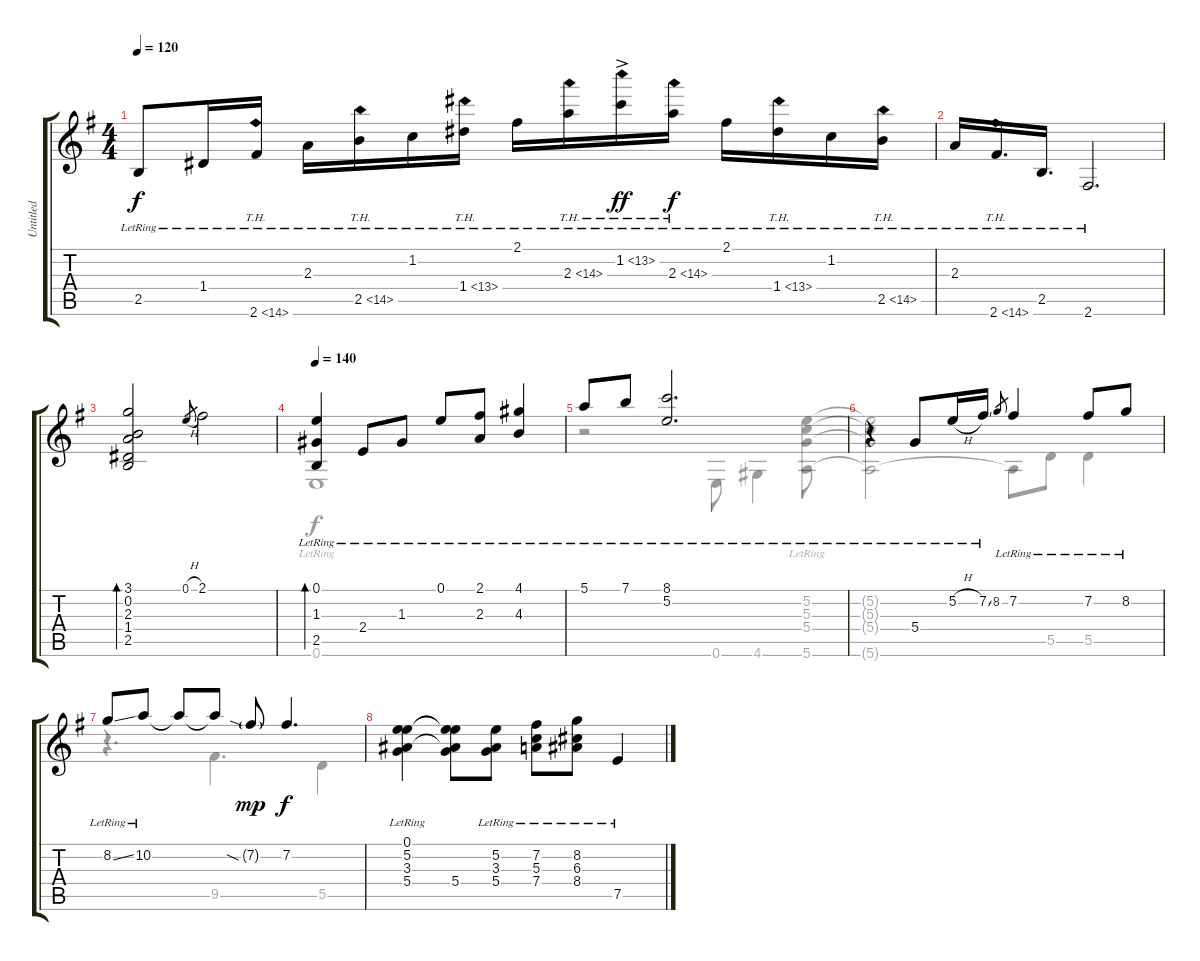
\track ("Untitled" "Untitled") {instrument acousticguitarsteel}
\staff {score tabs}
\tuning (E4 B3 G3 D3 A2 E2) {hide}
\voice
\ts (4 4)
\tempo 120
\clef g2
\ks g
2.5{lr}.8{dy f} 1.4{lr}.16 2.6{th 12 lr}.16{ot 8vb} 2.3{lr}.16 2.5{th 12 lr}.16{ot 8vb} 1.2{lr}.16 1.4{th 12 lr}.16{ot 8vb} 2.1{lr}.16 2.3{th 12 lr}.16{ot 8vb} 1.2{th 12 ac lr}.16{ot 8vb dy ff} 2.3{th 12 lr}.16{ot 8vb dy f} 2.1{lr}.16 1.4{th 12 lr}.16{ot 8vb} 1.2{lr}.16 2.5{th 12 lr}.16{ot 8vb} |
2.3{lr}.16 2.6{th 12 lr}.16{d ot 8vb} 2.5{lr}.16{d} 2.6{lr}.2{d} |
(3.1 0.2 2.3 1.4 2.5).2{bd 30} 0.1{h}.8{gr} 2.1.2 |
\tempo 140
(0.1{lr} 1.3{lr} 2.5{lr}).4{bd 30} 2.4{lr}.8 1.3{lr}.8 0.1{lr}.8 (2.1{lr} 2.3{lr}).8 (4.1{lr} 4.3{lr}).4 |
5.1{lr}.8 7.1{lr}.8 (8.1{lr} 5.2{lr}).2{d} |
r.4 5.4{lr}.8 5.2{h lr}.16 7.2{ss lr}.16 8.2.8{gr} 7.2{lr}.4 7.2{lr}.8 8.2{lr}.8 |
8.2{ss lr}.8 10.2{lr}.8 10.2{t}.8 10.2{t}.8 7.2{sia g}.8{dy mp} 7.2.4{d dy f} |
(0.1{lr} 5.2{lr} 3.3{lr} 5.4{lr}).4 (0.1{t} 5.2{t} 3.3{t} 5.4).8 (5.2{lr} 3.3{lr} 5.4{lr}).8 (7.2{lr} 5.3{lr} 7.4{lr}).8 (8.2{lr} 6.3{lr} 8.4{lr}).8 7.5{lr}.4
\voice
\clef g2
\ottava regular
\simile none
\ks g
|
|
|
0.6{lr}.1 |
r.2 0.6.8 4.6.4 (5.2{lr} 5.3{lr} 5.4{lr} 5.6{lr}).8 |
(5.2{t} 5.3{t} 5.4{t} 5.6{t}).2 5.6{t}.8 5.5.8 5.5.4 |
r.4{d} 9.5.4{d} 5.5.4 |
